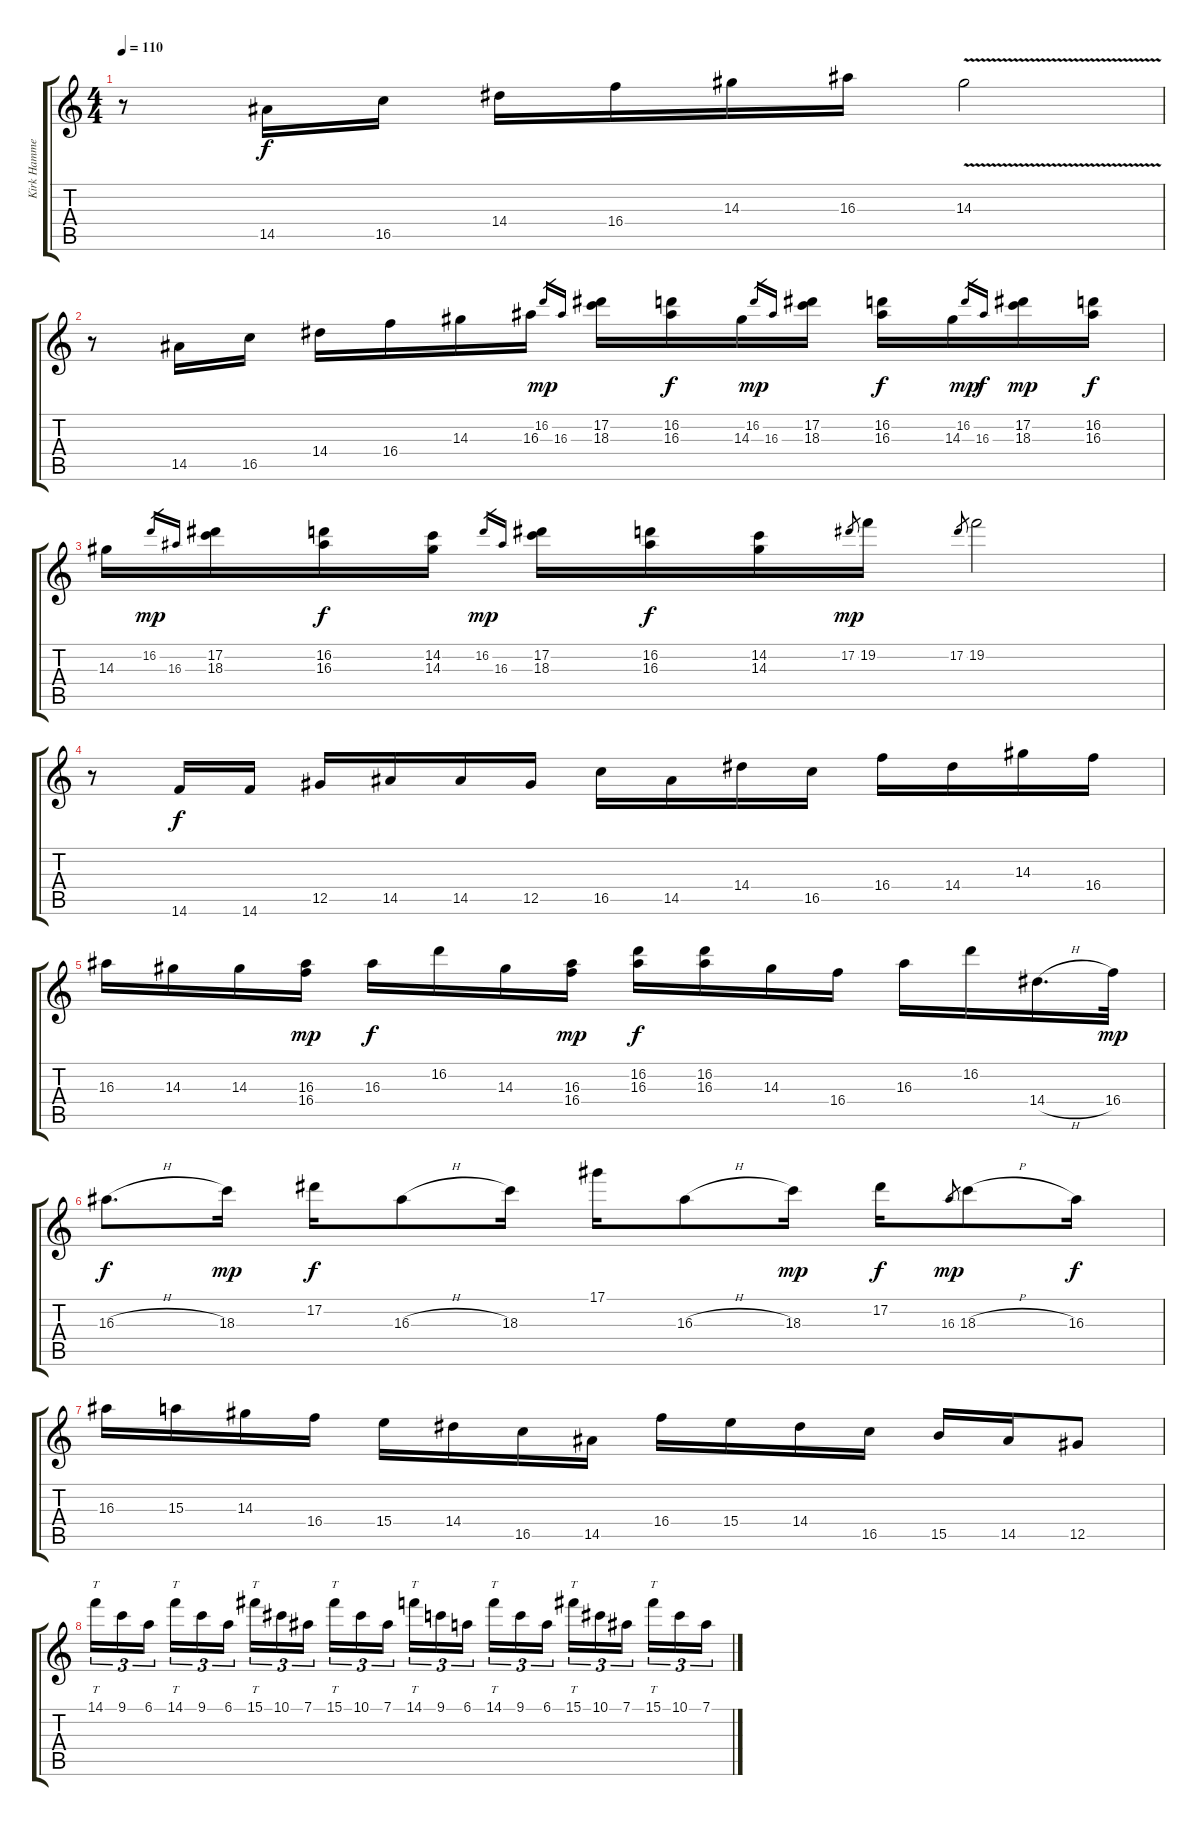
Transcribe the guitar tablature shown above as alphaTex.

\track ("Kirk Hammett (Distortion Guitar)" "Kirk Hamme") {instrument overdrivenguitar}
\staff {score tabs}
\tuning (Eb4 Bb3 Gb3 Db3 Ab2 Eb2) {hide}
\ts (4 4)
\tempo 110
\clef g2
\ks c
r.8{dy f} 14.5.16 16.5.16 14.4.16 16.4.16 14.3.16 16.3.16 14.3{v}.2 |
r.8 14.5.16 16.5.16 14.4.16 16.4.16 14.3.16 16.3.16 16.2.16{gr dy mp} 16.3.16{gr} (17.2 18.3).16 (16.2 16.3).16{dy f} 14.3.16 16.2.16{gr dy mp} 16.3.16{gr} (17.2 18.3).16 (16.2 16.3).16{dy f} 14.3.16 16.2.16{gr dy mp} 16.3.16{gr dy f} (17.2 18.3).16{dy mp} (16.2 16.3).16{dy f} |
14.3.16 16.2.16{gr dy mp} 16.3.16{gr} (17.2 18.3).16 (16.2 16.3).16{dy f} (14.2 14.3).16 16.2.16{gr dy mp} 16.3.16{gr} (17.2 18.3).16 (16.2 16.3).16{dy f} (14.2 14.3).16 17.2.8{gr dy mp} 19.2.16 17.2.8{gr} 19.2.2 |
r.8 14.6.16{dy f} 14.6.16 12.5.16 14.5.16 14.5.16 12.5.16 16.5.16 14.5.16 14.4.16 16.5.16 16.4.16 14.4.16 14.3.16 16.4.16 |
16.3.16 14.3.16 14.3.16 (16.3 16.4).16{dy mp} 16.3.16{dy f} 16.2.16 14.3.16 (16.3 16.4).16{dy mp} (16.2 16.3).16{dy f} (16.2 16.3).16 14.3.16 16.4.16 16.3.16 16.2.16 14.4{h}.16{d} 16.4.32{dy mp} |
16.3{h}.8{d dy f} 18.3.16{dy mp} 17.2.16{dy f} 16.3{h}.8 18.3.16 17.1.16 16.3{h}.8 18.3.16{dy mp} 17.2.16{dy f} 16.3.8{gr dy mp} 18.3{h}.8 16.3.16{dy f} |
16.3.16 15.3.16 14.3.16 16.4.16 15.4.16 14.4.16 16.5.16 14.5.16 16.4.16 15.4.16 14.4.16 16.5.16 15.5.16 14.5.16 12.5.8 |
14.1.16{tt tu (3 2)} 9.1.16{tu (3 2)} 6.1.16{tu (3 2)} 14.1.16{tt tu (3 2)} 9.1.16{tu (3 2)} 6.1.16{tu (3 2)} 15.1.16{tt tu (3 2)} 10.1.16{tu (3 2)} 7.1.16{tu (3 2)} 15.1.16{tt tu (3 2)} 10.1.16{tu (3 2)} 7.1.16{tu (3 2)} 14.1.16{tt tu (3 2)} 9.1.16{tu (3 2)} 6.1.16{tu (3 2)} 14.1.16{tt tu (3 2)} 9.1.16{tu (3 2)} 6.1.16{tu (3 2)} 15.1.16{tt tu (3 2)} 10.1.16{tu (3 2)} 7.1.16{tu (3 2)} 15.1.16{tt tu (3 2)} 10.1.16{tu (3 2)} 7.1.16{tu (3 2)}
